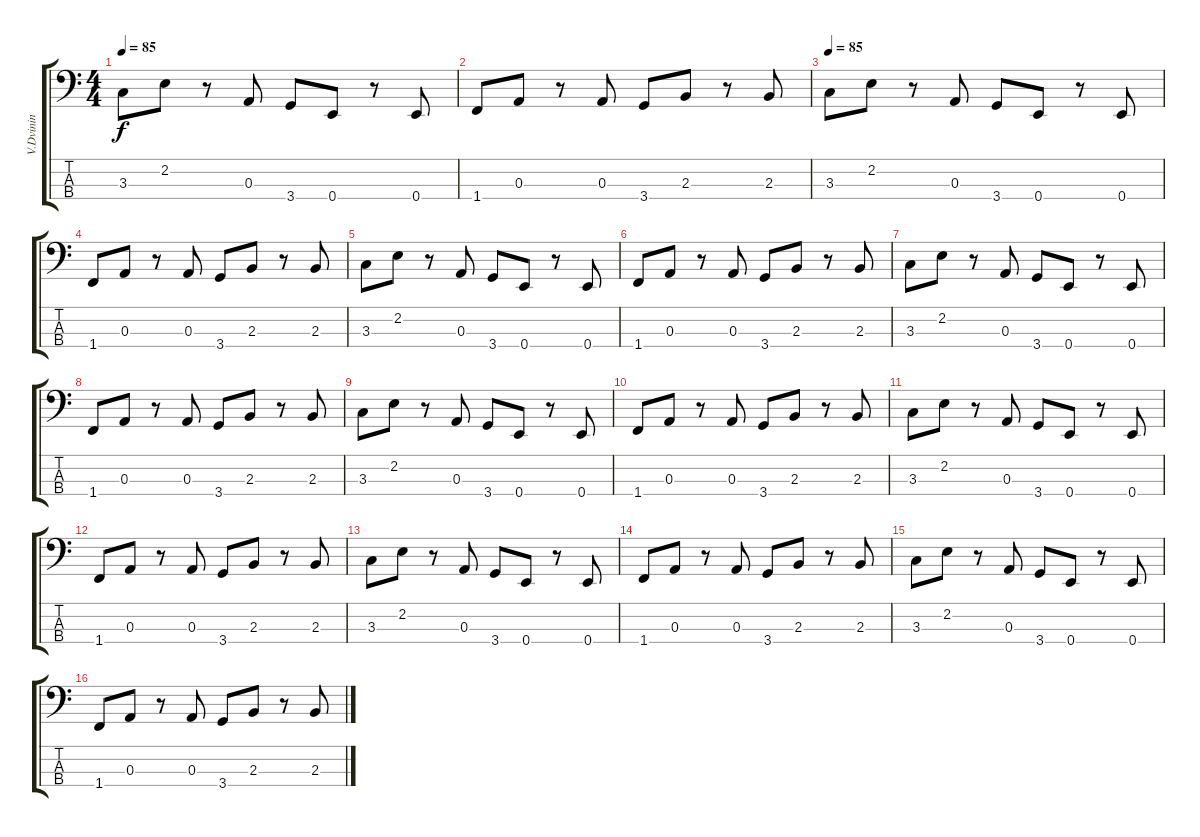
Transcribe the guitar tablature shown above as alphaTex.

\track ("V.Dvinin     Bass   " "V.Dvinin  ") {instrument electricbasspick}
\staff {score tabs}
\tuning (G2 D2 A1 E1) {hide}
\ts (4 4)
\tempo 85
\clef f4
\ks c
3.3.8{dy f} 2.2.8 r.8 0.3.8 3.4.8 0.4.8 r.8 0.4.8 |
1.4.8 0.3.8 r.8 0.3.8 3.4.8 2.3.8 r.8 2.3.8 |
\tempo 85
3.3.8 2.2.8 r.8 0.3.8 3.4.8 0.4.8 r.8 0.4.8 |
1.4.8 0.3.8 r.8 0.3.8 3.4.8 2.3.8 r.8 2.3.8 |
3.3.8 2.2.8 r.8 0.3.8 3.4.8 0.4.8 r.8 0.4.8 |
1.4.8 0.3.8 r.8 0.3.8 3.4.8 2.3.8 r.8 2.3.8 |
3.3.8 2.2.8 r.8 0.3.8 3.4.8 0.4.8 r.8 0.4.8 |
1.4.8 0.3.8 r.8 0.3.8 3.4.8 2.3.8 r.8 2.3.8 |
3.3.8 2.2.8 r.8 0.3.8 3.4.8 0.4.8 r.8 0.4.8 |
1.4.8 0.3.8 r.8 0.3.8 3.4.8 2.3.8 r.8 2.3.8 |
3.3.8 2.2.8 r.8 0.3.8 3.4.8 0.4.8 r.8 0.4.8 |
1.4.8 0.3.8 r.8 0.3.8 3.4.8 2.3.8 r.8 2.3.8 |
3.3.8 2.2.8 r.8 0.3.8 3.4.8 0.4.8 r.8 0.4.8 |
1.4.8 0.3.8 r.8 0.3.8 3.4.8 2.3.8 r.8 2.3.8 |
3.3.8 2.2.8 r.8 0.3.8 3.4.8 0.4.8 r.8 0.4.8 |
1.4.8 0.3.8 r.8 0.3.8 3.4.8 2.3.8 r.8 2.3.8
